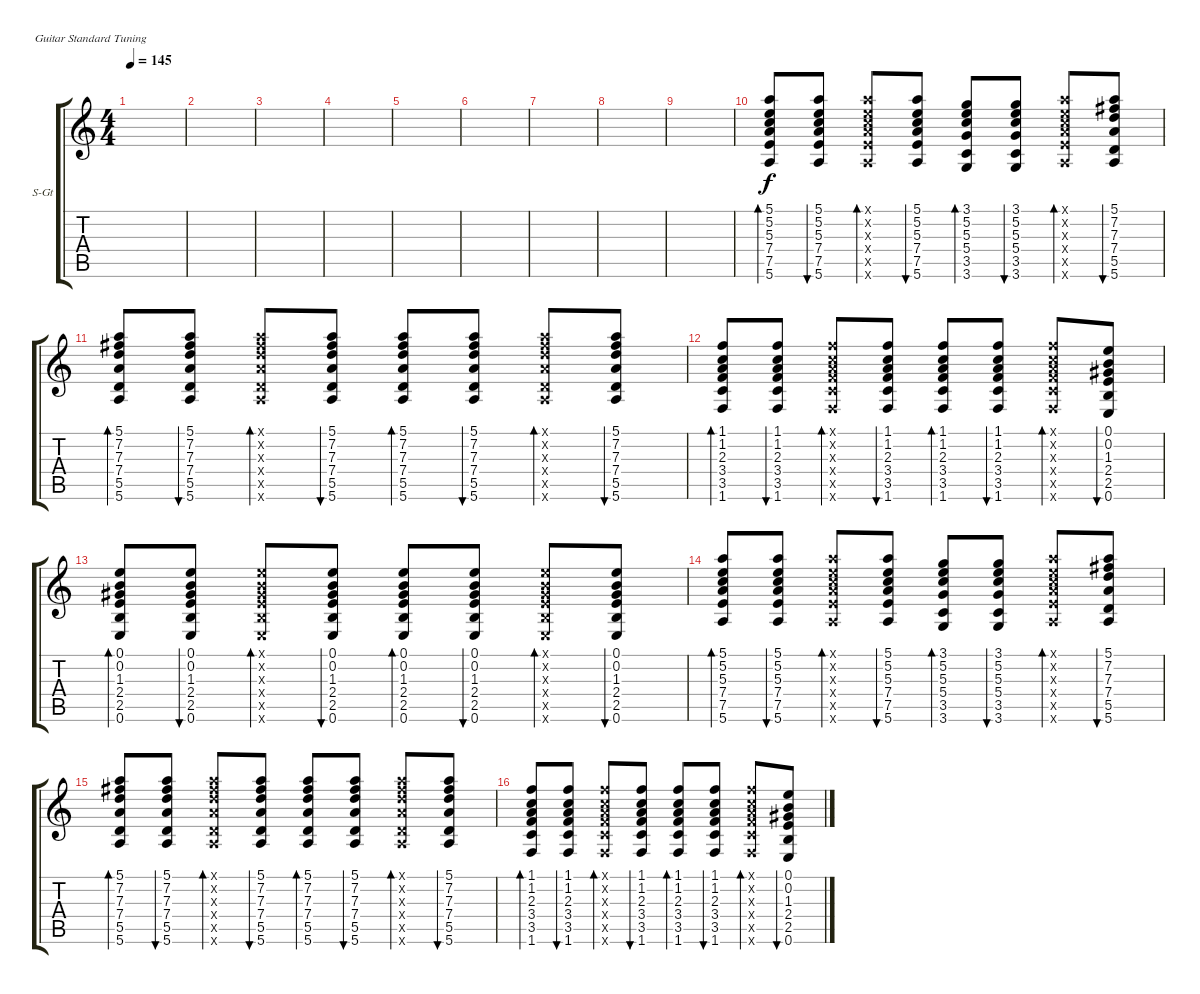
\defaultSystemsLayout 4
\bracketExtendMode groupsimilarinstruments
\firstSystemTrackNameOrientation horizontal
\otherSystemsTrackNameOrientation horizontal
\track ("В. Бутусов (гитара)" "S-Gt") {instrument acousticguitarsteel}
\staff {score tabs}
\tuning (E4 B3 G3 D3 A2 E2)
\ts (4 4)
\tempo 145
\clef g2
\ks c
|
|
|
|
|
|
|
|
|
(5.6 7.5 7.4 5.3 5.2 5.1).8{bd 46} (5.6 7.5 7.4 5.3 5.2 5.1).8{bu 45} (5.6{x} 7.5{x} 7.4{x} 5.3{x} 5.2{x} 5.1{x}).8{bd 44} (5.6 7.5 7.4 5.3 5.2 5.1).8{bu 44} (3.6 3.5 5.4 5.3 5.2 3.1).8{bd 46} (3.6 3.5 5.4 5.3 5.2 3.1).8{bu 45} (5.6{x} 7.5{x} 7.4{x} 5.3{x} 5.2{x} 5.1{x}).8{bd 44} (5.6 5.5 7.4 7.3 7.2 5.1).8{bu 45} |
(5.6 5.5 7.4 7.3 7.2 5.1).8{bd 44} (5.6 5.5 7.4 7.3 7.2 5.1).8{bu 45} (5.6{x} 5.5{x} 7.4{x} 7.3{x} 7.2{x} 5.1{x}).8{bd 44} (5.6 5.5 7.4 7.3 7.2 5.1).8{bu 45} (5.6 5.5 7.4 7.3 7.2 5.1).8{bd 44} (5.6 5.5 7.4 7.3 7.2 5.1).8{bu 45} (5.6{x} 5.5{x} 7.4{x} 7.3{x} 7.2{x} 5.1{x}).8{bd 44} (5.6 5.5 7.4 7.3 7.2 5.1).8{bu 45} |
(1.6 3.5 3.4 2.3 1.2 1.1).8{bd 44} (1.6 3.5 3.4 2.3 1.2 1.1).8{bu 45} (1.6{x} 3.5{x} 3.4{x} 2.3{x} 1.2{x} 1.1{x}).8{bd 44} (1.6 3.5 3.4 2.3 1.2 1.1).8{bu 45} (1.6 3.5 3.4 2.3 1.2 1.1).8{bd 44} (1.6 3.5 3.4 2.3 1.2 1.1).8{bu 44} (1.6{x} 3.5{x} 3.4{x} 2.3{x} 1.2{x} 1.1{x}).8{bd 44} (0.6 2.5 2.4 1.3 0.2 0.1).8{bu 44} |
(0.6 2.5 2.4 1.3 0.2 0.1).8{bd 44} (0.6 2.5 2.4 1.3 0.2 0.1).8{bu 44} (0.6{x} 2.5{x} 2.4{x} 1.3{x} 0.2{x} 0.1{x}).8{bd 44} (0.6 2.5 2.4 1.3 0.2 0.1).8{bu 44} (0.6 2.5 2.4 1.3 0.2 0.1).8{bd 44} (0.6 2.5 2.4 1.3 0.2 0.1).8{bu 44} (0.6{x} 2.5{x} 2.4{x} 1.3{x} 0.2{x} 0.1{x}).8{bd 44} (0.6 2.5 2.4 1.3 0.2 0.1).8{bu 44} |
(5.6 7.5 7.4 5.3 5.2 5.1).8{bd 46} (5.6 7.5 7.4 5.3 5.2 5.1).8{bu 45} (5.6{x} 7.5{x} 7.4{x} 5.3{x} 5.2{x} 5.1{x}).8{bd 44} (5.6 7.5 7.4 5.3 5.2 5.1).8{bu 44} (3.6 3.5 5.4 5.3 5.2 3.1).8{bd 46} (3.6 3.5 5.4 5.3 5.2 3.1).8{bu 45} (5.6{x} 7.5{x} 7.4{x} 5.3{x} 5.2{x} 5.1{x}).8{bd 44} (5.6 5.5 7.4 7.3 7.2 5.1).8{bu 45} |
(5.6 5.5 7.4 7.3 7.2 5.1).8{bd 44} (5.6 5.5 7.4 7.3 7.2 5.1).8{bu 45} (5.6{x} 5.5{x} 7.4{x} 7.3{x} 7.2{x} 5.1{x}).8{bd 44} (5.6 5.5 7.4 7.3 7.2 5.1).8{bu 45} (5.6 5.5 7.4 7.3 7.2 5.1).8{bd 44} (5.6 5.5 7.4 7.3 7.2 5.1).8{bu 45} (5.6{x} 5.5{x} 7.4{x} 7.3{x} 7.2{x} 5.1{x}).8{bd 44} (5.6 5.5 7.4 7.3 7.2 5.1).8{bu 45} |
(1.6 3.5 3.4 2.3 1.2 1.1).8{bd 44} (1.6 3.5 3.4 2.3 1.2 1.1).8{bu 45} (1.6{x} 3.5{x} 3.4{x} 2.3{x} 1.2{x} 1.1{x}).8{bd 44} (1.6 3.5 3.4 2.3 1.2 1.1).8{bu 45} (1.6 3.5 3.4 2.3 1.2 1.1).8{bd 44} (1.6 3.5 3.4 2.3 1.2 1.1).8{bu 44} (1.6{x} 3.5{x} 3.4{x} 2.3{x} 1.2{x} 1.1{x}).8{bd 44} (0.6 2.5 2.4 1.3 0.2 0.1).8{bu 44}
